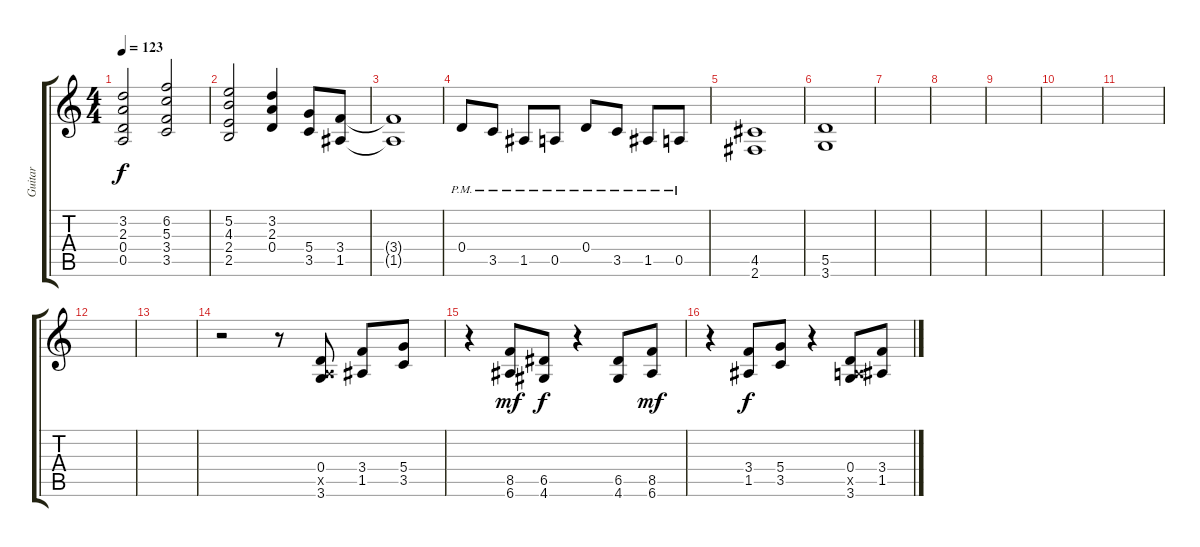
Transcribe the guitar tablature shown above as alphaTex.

\track ("Guitar" "Guitar") {instrument overdrivenguitar}
\staff {score tabs}
\tuning (E4 B3 G3 D3 A2 E2) {hide}
\ts (4 4)
\tempo 123
\clef g2
\ks c
(3.2 2.3 0.4 0.5).2{dy f} (6.2 5.3 3.4 3.5).2 |
(5.2 4.3 2.4 2.5).2 (3.2 2.3 0.4).4 (5.4 3.5).8 (3.4 1.5).8 |
(3.4{t} 1.5{t}).1 |
0.4{pm}.8 3.5{pm}.8 1.5{pm}.8 0.5{pm}.8 0.4{pm}.8 3.5{pm}.8 1.5{pm}.8 0.5{pm}.8 |
(4.5 2.6).1 |
(5.5 3.6).1 |
|
|
|
|
|
|
|
r.2 r.8 (0.4 0.5{x} 3.6).8 (3.4 1.5).8 (5.4 3.5).8 |
r.4 (8.5 6.6).8{dy mf} (6.5 4.6).8{dy f} r.4 (6.5 4.6).8 (8.5 6.6).8{dy mf} |
r.4 (3.4 1.5).8{dy f} (5.4 3.5).8 r.4 (0.4 0.5{x} 3.6).8 (3.4 1.5).8
